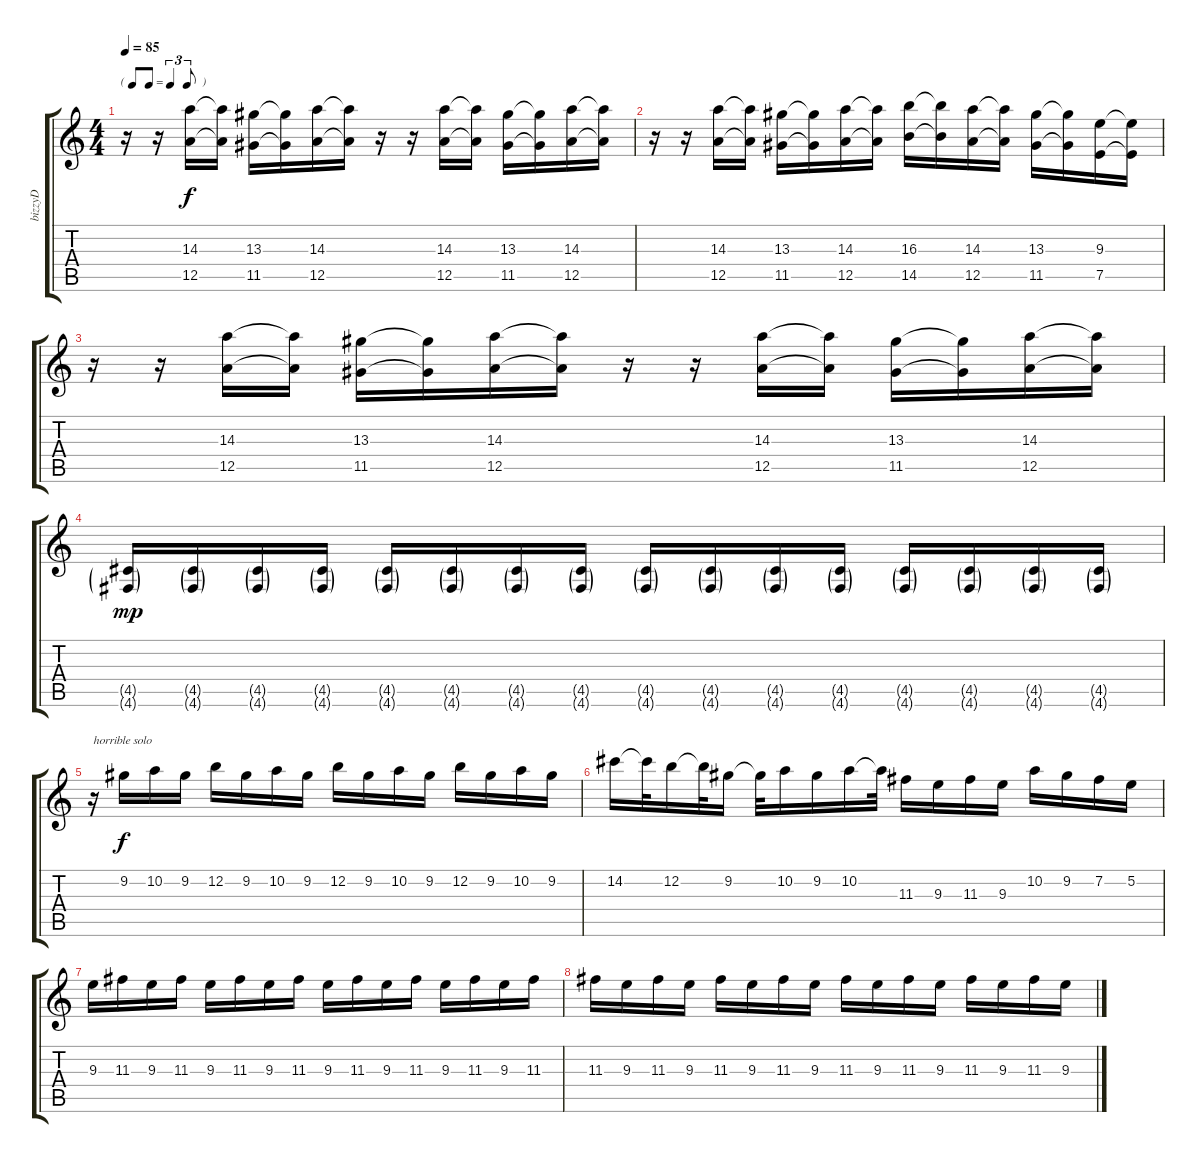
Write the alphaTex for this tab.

\track ("bizzyD" "bizzyD") {instrument distortionguitar}
\staff {score tabs}
\tuning (E4 B3 G3 D3 A2 D2) {hide}
\ts (4 4)
\tf triplet8th
\tempo 85
\clef g2
\ks c
r.16{dy f} r.16 (14.3 12.5).16 (14.3{t} 12.5{t}).16 (13.3 11.5).16 (13.3{t} 11.5{t}).16 (14.3 12.5).16 (14.3{t} 12.5{t}).16 r.16 r.16 (14.3 12.5).16 (14.3{t} 12.5{t}).16 (13.3 11.5).16 (13.3{t} 11.5{t}).16 (14.3 12.5).16 (14.3{t} 12.5{t}).16 |
r.16 r.16 (14.3 12.5).16 (14.3{t} 12.5{t}).16 (13.3 11.5).16 (13.3{t} 11.5{t}).16 (14.3 12.5).16 (14.3{t} 12.5{t}).16 (16.3 14.5).16 (16.3{t} 14.5{t}).16 (14.3 12.5).16 (14.3{t} 12.5{t}).16 (13.3 11.5).16 (13.3{t} 11.5{t}).16 (9.3 7.5).16 (9.3{t} 7.5{t}).16 |
r.16 r.16 (14.3 12.5).16 (14.3{t} 12.5{t}).16 (13.3 11.5).16 (13.3{t} 11.5{t}).16 (14.3 12.5).16 (14.3{t} 12.5{t}).16 r.16 r.16 (14.3 12.5).16 (14.3{t} 12.5{t}).16 (13.3 11.5).16 (13.3{t} 11.5{t}).16 (14.3 12.5).16 (14.3{t} 12.5{t}).16 |
(4.5{g} 4.6{g}).16{dy mp} (4.5{g} 4.6{g}).16 (4.5{g} 4.6{g}).16 (4.5{g} 4.6{g}).16 (4.5{g} 4.6{g}).16 (4.5{g} 4.6{g}).16 (4.5{g} 4.6{g}).16 (4.5{g} 4.6{g}).16 (4.5{g} 4.6{g}).16 (4.5{g} 4.6{g}).16 (4.5{g} 4.6{g}).16 (4.5{g} 4.6{g}).16 (4.5{g} 4.6{g}).16 (4.5{g} 4.6{g}).16 (4.5{g} 4.6{g}).16 (4.5{g} 4.6{g}).16 |
r.16{txt "horrible solo"} 9.2.16{dy f} 10.2.16 9.2.16 12.2.16 9.2.16 10.2.16 9.2.16 12.2.16 9.2.16 10.2.16 9.2.16 12.2.16 9.2.16 10.2.16 9.2.16 |
14.2.16 14.2{t}.32 12.2.16 12.2{t}.32 9.2.16 9.2{t}.32 10.2.16 9.2.16 10.2.16 10.2{t}.32 11.3.16 9.3.16 11.3.16 9.3.16 10.2.16 9.2.16 7.2.16 5.2.16 |
9.3.16 11.3.16 9.3.16 11.3.16 9.3.16 11.3.16 9.3.16 11.3.16 9.3.16 11.3.16 9.3.16 11.3.16 9.3.16 11.3.16 9.3.16 11.3.16 |
11.3.16 9.3.16 11.3.16 9.3.16 11.3.16 9.3.16 11.3.16 9.3.16 11.3.16 9.3.16 11.3.16 9.3.16 11.3.16 9.3.16 11.3.16 9.3.16
